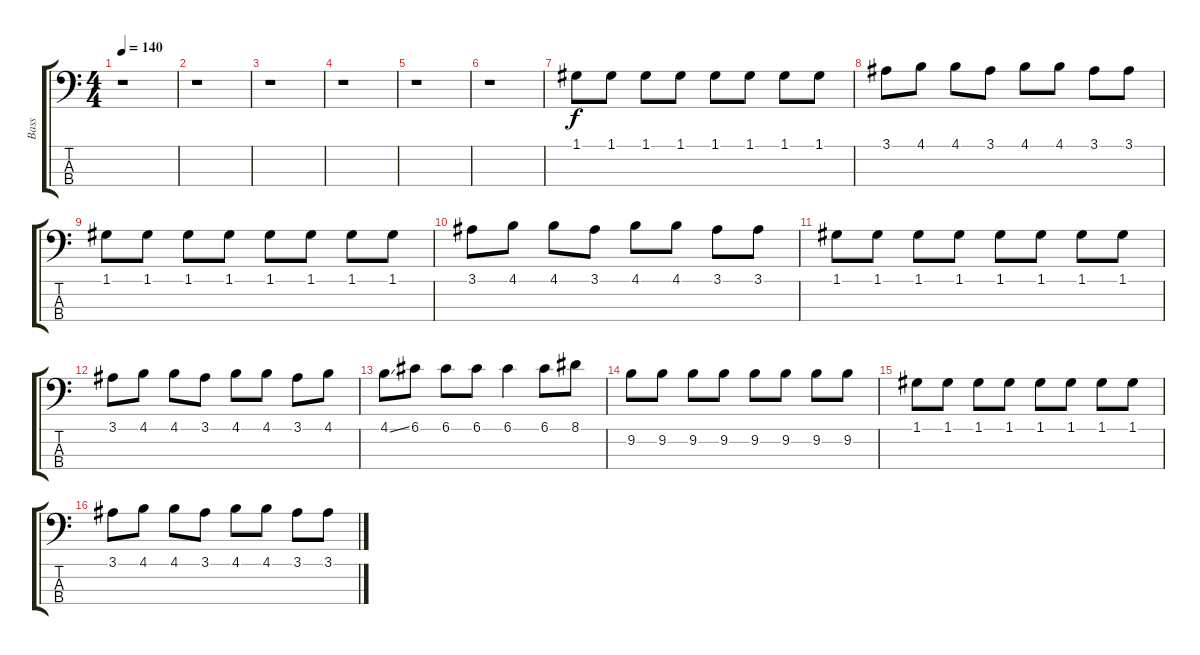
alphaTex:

\track ("Bass" "Bass") {instrument electricbassfinger}
\staff {score tabs}
\tuning (G2 D2 A1 E1) {hide}
\ts (4 4)
\tempo 140
\clef f4
\ks c
r.1{dy f instrument electricbassfinger} |
r.1 |
r.1 |
r.1 |
r.1 |
r.1 |
1.1.8 1.1.8 1.1.8 1.1.8 1.1.8 1.1.8 1.1.8 1.1.8 |
3.1.8 4.1.8 4.1.8 3.1.8 4.1.8 4.1.8 3.1.8 3.1.8 |
1.1.8 1.1.8 1.1.8 1.1.8 1.1.8 1.1.8 1.1.8 1.1.8 |
3.1.8 4.1.8 4.1.8 3.1.8 4.1.8 4.1.8 3.1.8 3.1.8 |
1.1.8 1.1.8 1.1.8 1.1.8 1.1.8 1.1.8 1.1.8 1.1.8 |
3.1.8 4.1.8 4.1.8 3.1.8 4.1.8 4.1.8 3.1.8 4.1.8 |
4.1{ss}.8 6.1.8 6.1.8 6.1.8 6.1.4 6.1.8 8.1.8 |
9.2.8 9.2.8 9.2.8 9.2.8 9.2.8 9.2.8 9.2.8 9.2.8 |
1.1.8 1.1.8 1.1.8 1.1.8 1.1.8 1.1.8 1.1.8 1.1.8 |
3.1.8 4.1.8 4.1.8 3.1.8 4.1.8 4.1.8 3.1.8 3.1.8
